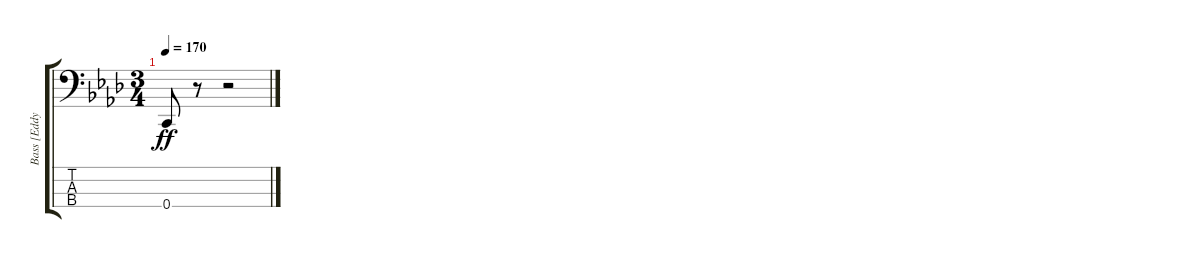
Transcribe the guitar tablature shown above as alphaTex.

\track ("Bass [Eddy]" "Bass [Eddy") {instrument electricbasspick}
\staff {score tabs}
\tuning (F2 C2 G1 C1) {hide}
\ts (3 4)
\tempo 170
\clef f4
\ks ab
0.4.8{dy ff} r.8 r.2
